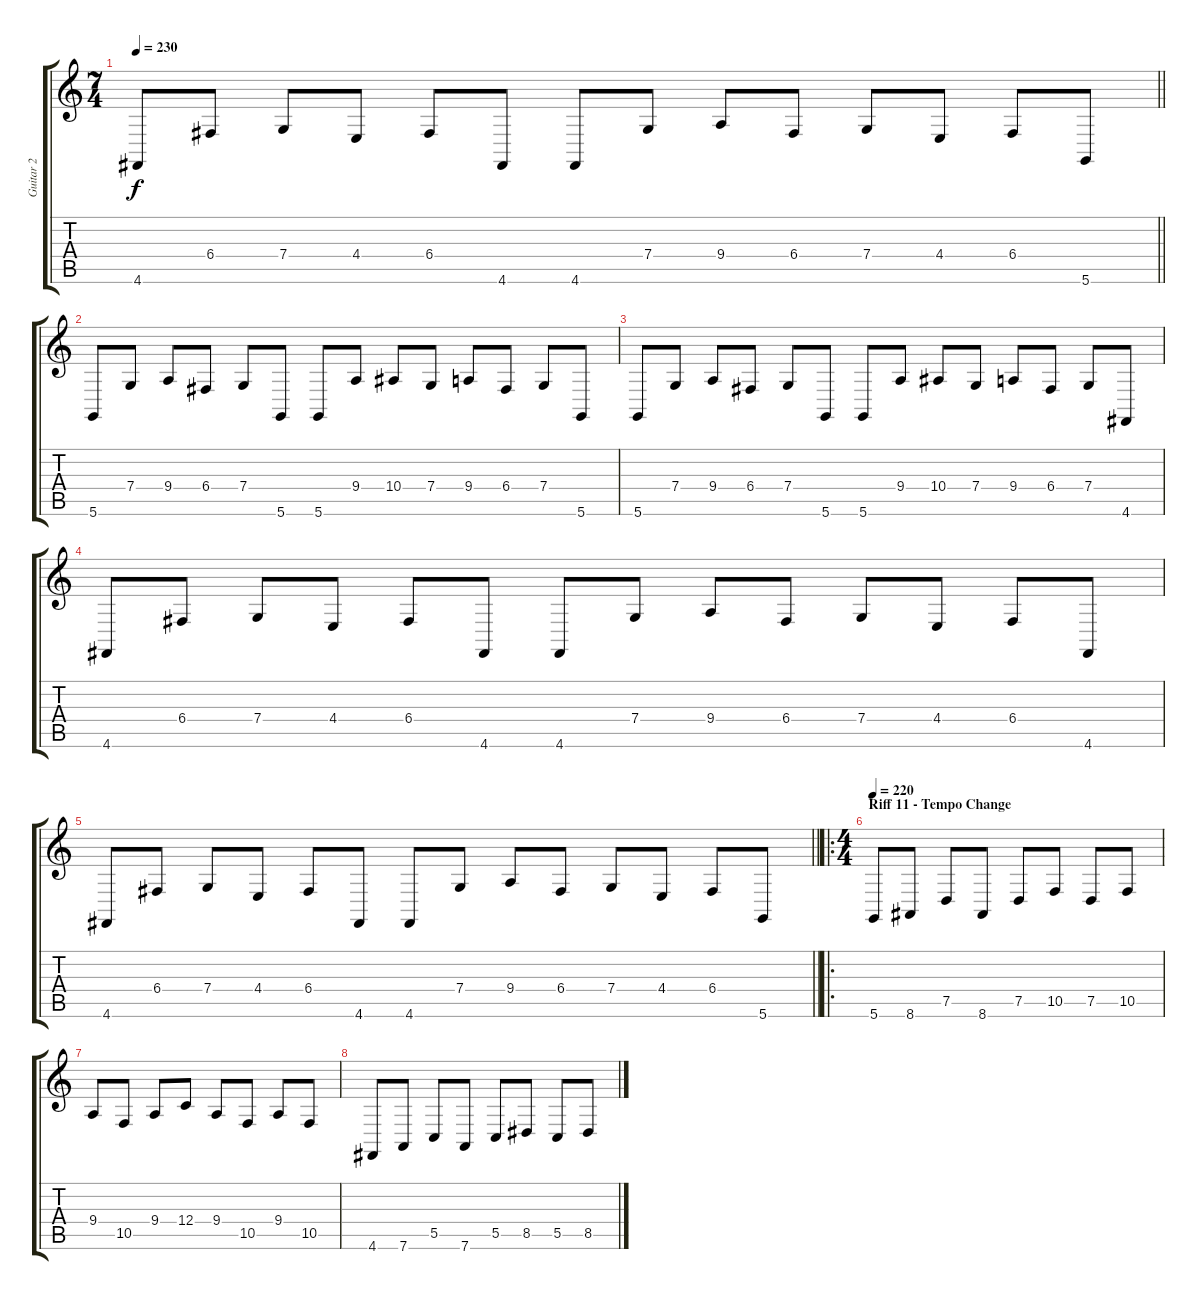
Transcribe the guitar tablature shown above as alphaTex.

\track ("Guitar 2" "Guitar 2") {instrument electricgrandpiano}
\staff {score tabs}
\tuning (D4 A3 F3 C3 G2 D2) {hide}
\ts (7 4)
\tempo 230
\clef g2
\barLineRight lightlight
\ks c
4.6.8{dy f} 6.4.8 7.4.8 4.4.8 6.4.8 4.6.8 4.6.8 7.4.8 9.4.8 6.4.8 7.4.8 4.4.8 6.4.8 5.6.8 |
5.6.8 7.4.8 9.4.8 6.4.8 7.4.8 5.6.8 5.6.8 9.4.8 10.4.8 7.4.8 9.4.8 6.4.8 7.4.8 5.6.8 |
5.6.8 7.4.8 9.4.8 6.4.8 7.4.8 5.6.8 5.6.8 9.4.8 10.4.8 7.4.8 9.4.8 6.4.8 7.4.8 4.6.8 |
4.6.8 6.4.8 7.4.8 4.4.8 6.4.8 4.6.8 4.6.8 7.4.8 9.4.8 6.4.8 7.4.8 4.4.8 6.4.8 4.6.8 |
\barLineRight lightlight
4.6.8 6.4.8 7.4.8 4.4.8 6.4.8 4.6.8 4.6.8 7.4.8 9.4.8 6.4.8 7.4.8 4.4.8 6.4.8 5.6.8 |
\ro
\ts (4 4)
\section ("" "Riff 11 - Tempo Change")
\tempo 220
5.6.8 8.6.8 7.5.8 8.6.8 7.5.8 10.5.8 7.5.8 10.5.8 |
9.4.8 10.5.8 9.4.8 12.4.8 9.4.8 10.5.8 9.4.8 10.5.8 |
4.6.8 7.6.8 5.5.8 7.6.8 5.5.8 8.5.8 5.5.8 8.5.8
